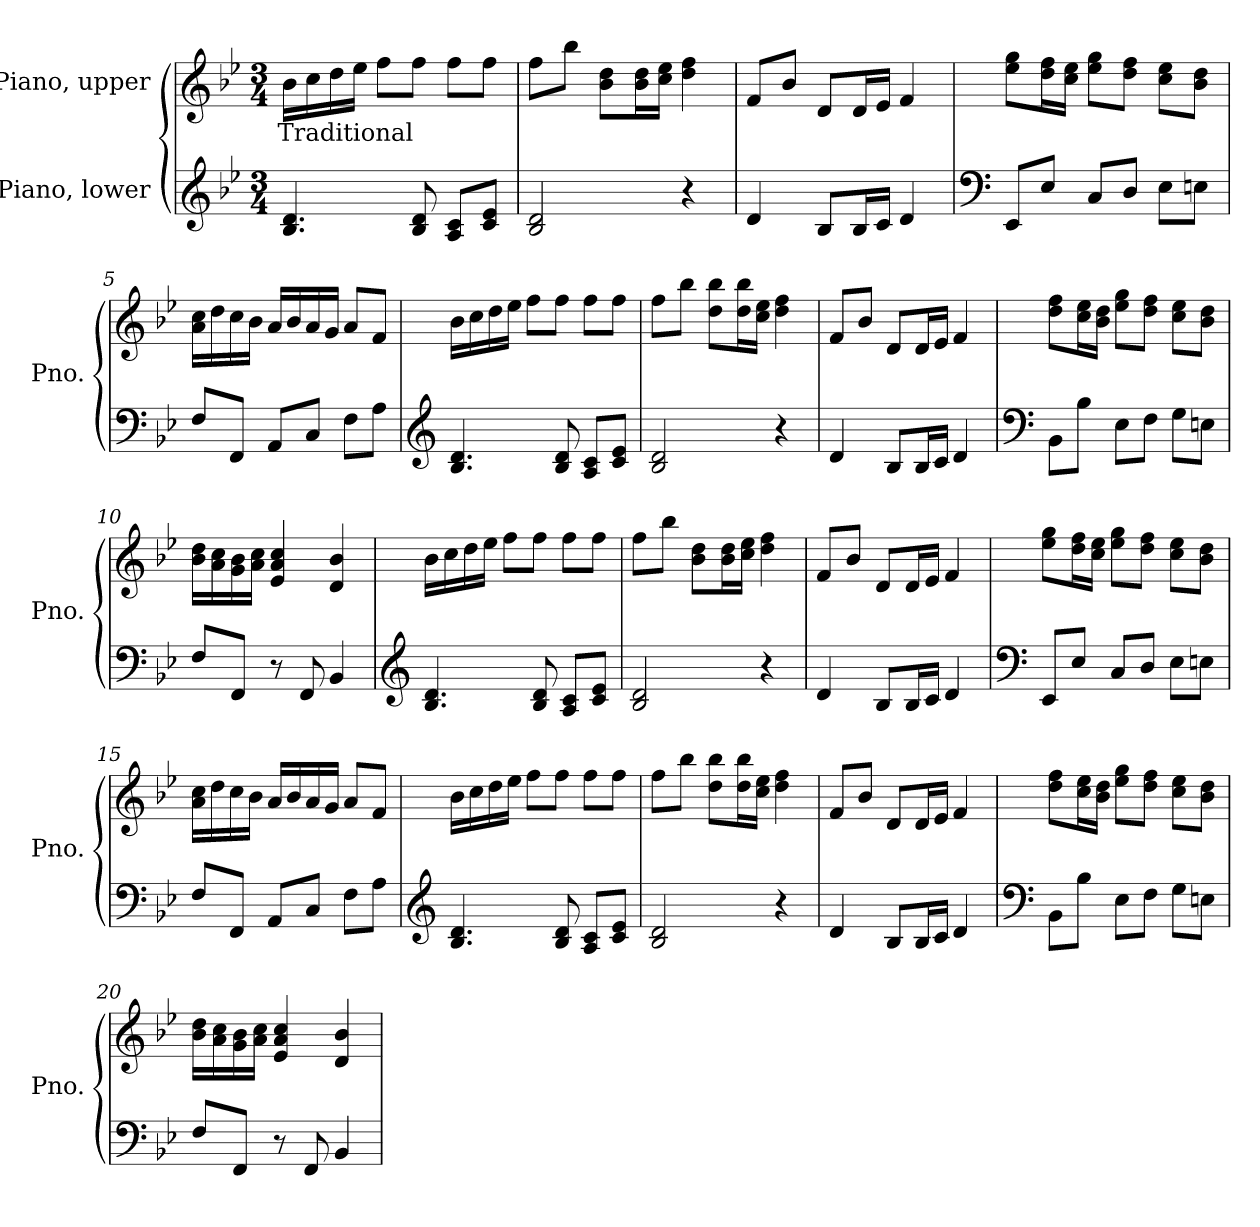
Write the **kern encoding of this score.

**kern	**kern	**text
*part2	*part1	*part1
*staff2	*staff1	*staff1
*I"Piano, lower	*I"Piano, upper	*
*I'Pno.	*I'Pno.	*
*clefG2	*clefG2	*
*k[b-e-]	*k[b-e-]	*
*M3/4	*M3/4	*
*MM100	*MM100	*
=1	=1	=1
!	!	!LO:LY:b
4.B-/ 4.d/	16b-\LL	Traditional
.	16cc\	.
.	16dd\	.
.	16ee-\JJ	.
.	8ff\L	.
8B-/ 8d/	8ff\J	.
8A/ 8c/L	8ff\L	.
8c/ 8e-/J	8ff\J	.
=2	=2	=2
2B-/ 2d/	8ff\L	.
.	8bb-\J	.
.	8b-\ 8dd\L	.
.	16b-\ 16dd\L	.
.	16cc\ 16ee-\JJ	.
4r	4dd\ 4ff\	.
=3	=3	=3
4d/	8f/L	.
.	8b-/J	.
8B-/L	8d/L	.
16B-/L	16d/L	.
16c/JJ	16e-/JJ	.
4d/	4f/	.
=4	=4	=4
*clefF4	*	*
8EE-/L	8ee-\ 8gg\L	.
8E-/J	16dd\ 16ff\L	.
.	16cc\ 16ee-\JJ	.
8C/L	8ee-\ 8gg\L	.
8D/J	8dd\ 8ff\J	.
8E-\L	8cc\ 8ee-\L	.
8En\J	8b-\ 8dd\J	.
!!LO:LB:g=z
=5	=5	=5
8F/L	16a\ 16cc\LL	.
.	16dd\	.
8FF/J	16cc\	.
.	16b-\JJ	.
8AA/L	16a/LL	.
.	16b-/	.
8C/J	16a/	.
.	16g/JJ	.
8F\L	8a/L	.
8A\J	8f/J	.
=6	=6	=6
*clefG2	*	*
4.B-/ 4.d/	16b-\LL	.
.	16cc\	.
.	16dd\	.
.	16ee-\JJ	.
.	8ff\L	.
8B-/ 8d/	8ff\J	.
8A/ 8c/L	8ff\L	.
8c/ 8e-/J	8ff\J	.
=7	=7	=7
2B-/ 2d/	8ff\L	.
.	8bb-\J	.
.	8dd\ 8bb-\L	.
.	16dd\ 16bb-\L	.
.	16cc\ 16ee-\JJ	.
4r	4dd\ 4ff\	.
=8	=8	=8
4d/	8f/L	.
.	8b-/J	.
8B-/L	8d/L	.
16B-/L	16d/L	.
16c/JJ	16e-/JJ	.
4d/	4f/	.
!!LO:LB:g=z
=9	=9	=9
*clefF4	*	*
8BB-\L	8dd\ 8ff\L	.
8B-\J	16cc\ 16ee-\L	.
.	16b-\ 16dd\JJ	.
8E-\L	8ee-\ 8gg\L	.
8F\J	8dd\ 8ff\J	.
8G\L	8cc\ 8ee-\L	.
8En\J	8b-\ 8dd\J	.
=10	=10	=10
8F/L	16b-\ 16dd\LL	.
.	16a\ 16cc\	.
8FF/J	16g\ 16b-\	.
.	16a\ 16cc\JJ	.
8r	4e-/ 4a/ 4cc/	.
8FF/	.	.
4BB-/	4d/ 4b-/	.
=11	=11	=11
*clefG2	*	*
4.B-/ 4.d/	16b-\LL	.
.	16cc\	.
.	16dd\	.
.	16ee-\JJ	.
.	8ff\L	.
8B-/ 8d/	8ff\J	.
8A/ 8c/L	8ff\L	.
8c/ 8e-/J	8ff\J	.
=12	=12	=12
2B-/ 2d/	8ff\L	.
.	8bb-\J	.
.	8b-\ 8dd\L	.
.	16b-\ 16dd\L	.
.	16cc\ 16ee-\JJ	.
4r	4dd\ 4ff\	.
=13	=13	=13
4d/	8f/L	.
.	8b-/J	.
8B-/L	8d/L	.
16B-/L	16d/L	.
16c/JJ	16e-/JJ	.
4d/	4f/	.
!!LO:LB:g=z
=14	=14	=14
*clefF4	*	*
8EE-/L	8ee-\ 8gg\L	.
8E-/J	16dd\ 16ff\L	.
.	16cc\ 16ee-\JJ	.
8C/L	8ee-\ 8gg\L	.
8D/J	8dd\ 8ff\J	.
8E-\L	8cc\ 8ee-\L	.
8En\J	8b-\ 8dd\J	.
=15	=15	=15
8F/L	16a\ 16cc\LL	.
.	16dd\	.
8FF/J	16cc\	.
.	16b-\JJ	.
8AA/L	16a/LL	.
.	16b-/	.
8C/J	16a/	.
.	16g/JJ	.
8F\L	8a/L	.
8A\J	8f/J	.
=16	=16	=16
*clefG2	*	*
4.B-/ 4.d/	16b-\LL	.
.	16cc\	.
.	16dd\	.
.	16ee-\JJ	.
.	8ff\L	.
8B-/ 8d/	8ff\J	.
8A/ 8c/L	8ff\L	.
8c/ 8e-/J	8ff\J	.
=17	=17	=17
2B-/ 2d/	8ff\L	.
.	8bb-\J	.
.	8dd\ 8bb-\L	.
.	16dd\ 16bb-\L	.
.	16cc\ 16ee-\JJ	.
4r	4dd\ 4ff\	.
!!LO:LB:g=z
=18	=18	=18
4d/	8f/L	.
.	8b-/J	.
8B-/L	8d/L	.
16B-/L	16d/L	.
16c/JJ	16e-/JJ	.
4d/	4f/	.
=19	=19	=19
*clefF4	*	*
8BB-\L	8dd\ 8ff\L	.
8B-\J	16cc\ 16ee-\L	.
.	16b-\ 16dd\JJ	.
8E-\L	8ee-\ 8gg\L	.
8F\J	8dd\ 8ff\J	.
8G\L	8cc\ 8ee-\L	.
8En\J	8b-\ 8dd\J	.
=20	=20	=20
8F/L	16b-\ 16dd\LL	.
.	16a\ 16cc\	.
8FF/J	16g\ 16b-\	.
.	16a\ 16cc\JJ	.
8r	4e-/ 4a/ 4cc/	.
8FF/	.	.
4BB-/	4d/ 4b-/	.
=	=	=
*-	*-	*-
